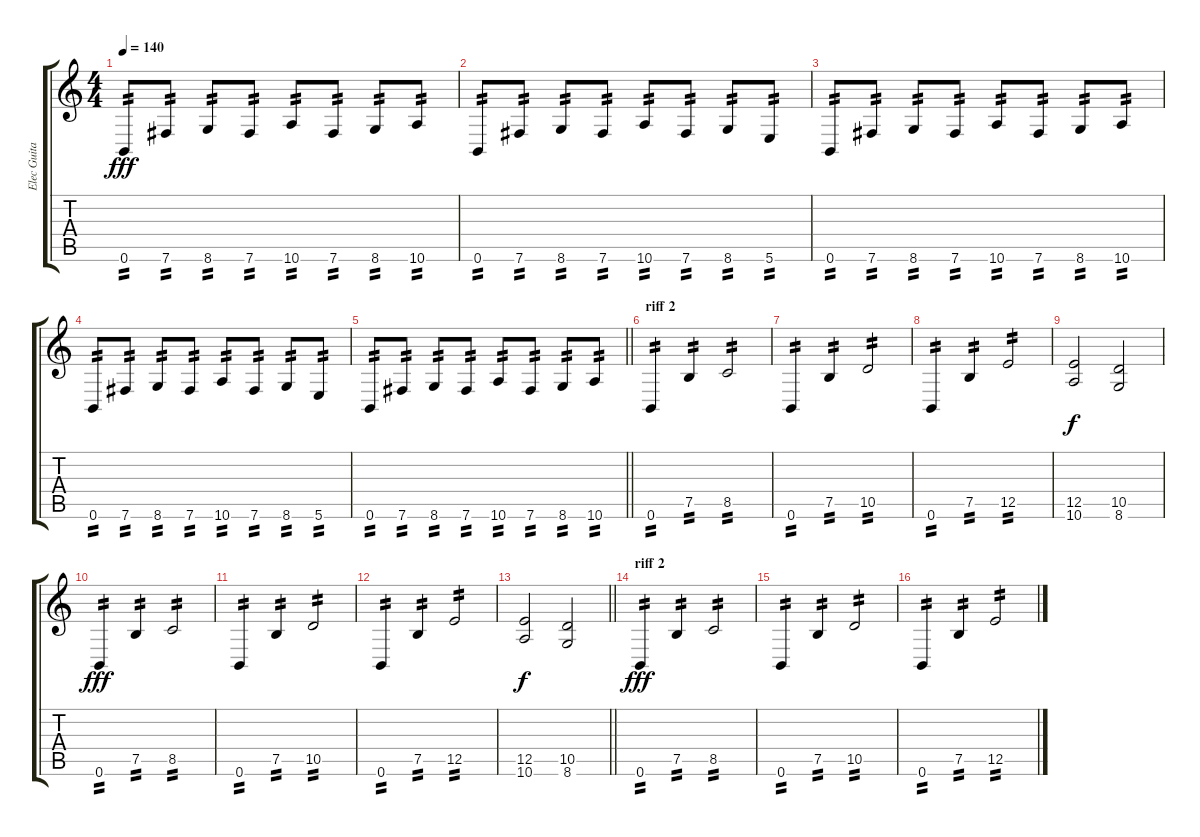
\track ("Elec Guitar 1" "Elec Guita") {instrument distortionguitar}
\staff {score tabs}
\tuning (B3 Gb3 D3 A2 E2 B1) {hide}
\ts (4 4)
\tempo 140
\clef g2
\ks c
0.6.8{tp 2 dy fff} 7.6.8{tp 2} 8.6.8{tp 2} 7.6.8{tp 2} 10.6.8{tp 2} 7.6.8{tp 2} 8.6.8{tp 2} 10.6.8{tp 2} |
0.6.8{tp 2} 7.6.8{tp 2} 8.6.8{tp 2} 7.6.8{tp 2} 10.6.8{tp 2} 7.6.8{tp 2} 8.6.8{tp 2} 5.6.8{tp 2} |
0.6.8{tp 2} 7.6.8{tp 2} 8.6.8{tp 2} 7.6.8{tp 2} 10.6.8{tp 2} 7.6.8{tp 2} 8.6.8{tp 2} 10.6.8{tp 2} |
0.6.8{tp 2} 7.6.8{tp 2} 8.6.8{tp 2} 7.6.8{tp 2} 10.6.8{tp 2} 7.6.8{tp 2} 8.6.8{tp 2} 5.6.8{tp 2} |
\barLineRight lightlight
0.6.8{tp 2} 7.6.8{tp 2} 8.6.8{tp 2} 7.6.8{tp 2} 10.6.8{tp 2} 7.6.8{tp 2} 8.6.8{tp 2} 10.6.8{tp 2} |
\section ("" "riff 2")
0.6.4{tp 2} 7.5.4{tp 2} 8.5.2{tp 2} |
0.6.4{tp 2} 7.5.4{tp 2} 10.5.2{tp 2} |
0.6.4{tp 2} 7.5.4{tp 2} 12.5.2{tp 2} |
(12.5 10.6).2{dy f} (10.5 8.6).2 |
0.6.4{tp 2 dy fff} 7.5.4{tp 2} 8.5.2{tp 2} |
0.6.4{tp 2} 7.5.4{tp 2} 10.5.2{tp 2} |
0.6.4{tp 2} 7.5.4{tp 2} 12.5.2{tp 2} |
\barLineRight lightlight
(12.5 10.6).2{dy f} (10.5 8.6).2 |
\section ("" "riff 2")
0.6.4{tp 2 dy fff} 7.5.4{tp 2} 8.5.2{tp 2} |
0.6.4{tp 2} 7.5.4{tp 2} 10.5.2{tp 2} |
0.6.4{tp 2} 7.5.4{tp 2} 12.5.2{tp 2}
